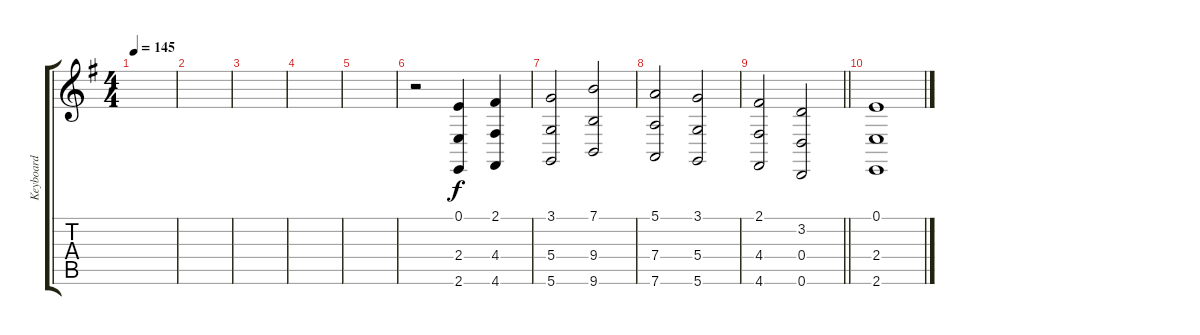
\track ("Keyboard" "Keyboard") {instrument pad4choir}
\staff {score tabs}
\tuning (E4 B3 G3 D3 A2 D2) {hide}
\ts (4 4)
\tempo 145
\clef g2
\ks eminor
|
|
|
|
|
r.2 (0.1 2.4 2.6).4 (2.1 4.4 4.6).4 |
(3.1 5.4 5.6).2 (7.1 9.4 9.6).2 |
(5.1 7.4 7.6).2 (3.1 5.4 5.6).2 |
\barLineRight lightlight
(2.1 4.4 4.6).2 (3.2 0.4 0.6).2 |
(0.1 2.4 2.6).1
